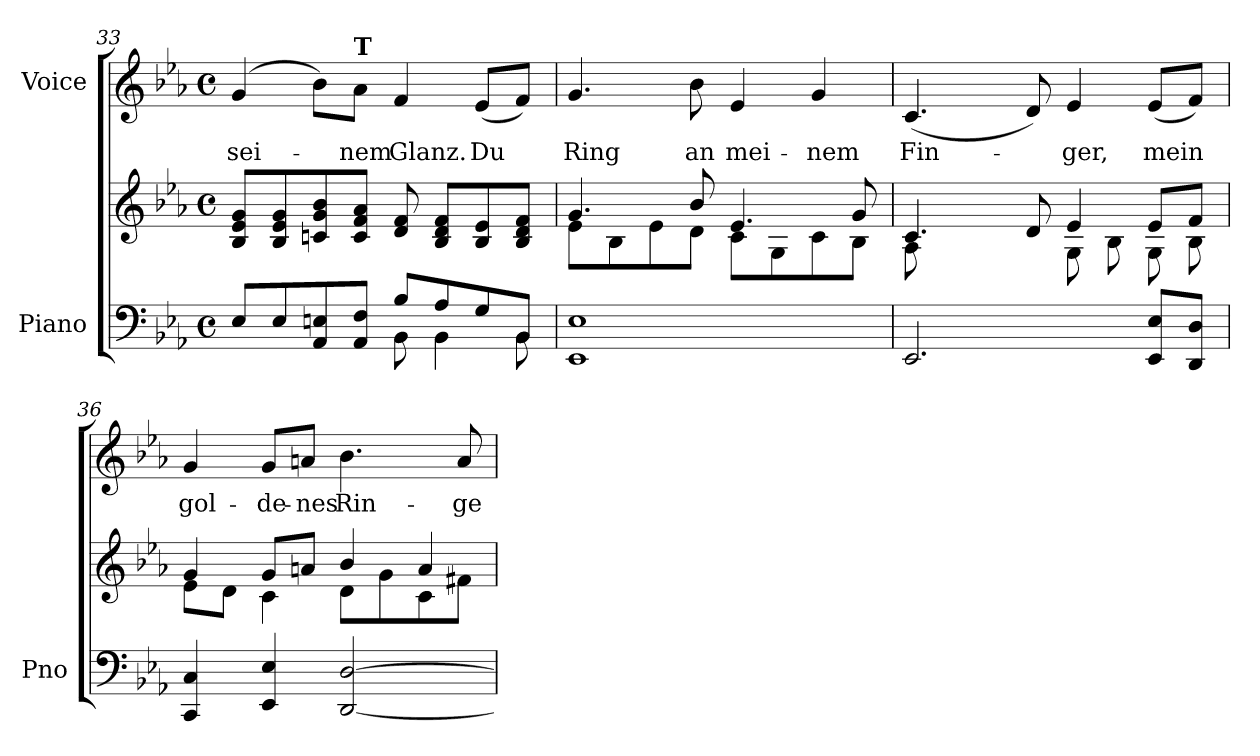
**kern	**kern	**kern	**text
*part2	*part2	*part1	*part1
*staff3	*staff2	*staff1	*staff1
*I"Piano	*	*I"Voice	*
*I'Pno	*	*	*
*clefF4	*clefG2	*clefG2	*
*k[b-e-a-]	*k[b-e-a-]	*k[b-e-a-]	*
*M4/4	*M4/4	*M4/4	*
*met(c)	*met(c)	*met(c)	*
=33	=33	=33	=33
*^	*	*	*
!	!	!	!	!LO:LY:b
8E-/L	2ryy	8B-/ 8e-/ 8g/L	(>4g/	sei-
8E-/	.	8B-/ 8e-/ 8g/	.	.
8AA-/ 8En/	.	8cn/ 8g/ 8b-/	8b-\L)	.
!	!	!	!LO:TX:a:B:t=T	!
!	!	!	!	!LO:LY:b
8AA-/ 8F/J	.	8c/ 8f/ 8a-/J	8a-\J	-nem
!	!	!	!	!LO:LY:b
8B-/L	8BB-\	8d/ 8f/	4f/	Glanz.
8A-/	4BB-\	8B-/ 8d/ 8f/L	.	.
!	!	!	!	!LO:LY:b
8G/	.	8B-/ 8e-/	(<8e-/L	Du
8BB-/J	8BB-\	8B-/ 8d/ 8f/J	8f/J)	.
=34	=34	=34	=34	=34
*	*	*^	*	*
!	!	!	!	!	!LO:LY:b
*v	*v	*	*	*	*
1EE- 1E-	4.g/	8e-\L	4.g/	Ring
.	.	8B-\	.	.
.	.	8e-\	.	.
!	!	!	!	!LO:LY:b
.	8b-/	8d\J	8b-\	an
!	!	!	!	!LO:LY:b
.	4.e-/	8c\L	4e-/	mei-
.	.	8G\	.	.
!	!	!	!	!LO:LY:b
.	.	8c\	4g/	-nem
.	8g/	8B-\J	.	.
=35	=35	=35	=35	=35
*^	*	*	*	*
!	!	!	!	!	!LO:LY:b
8ryy	2.EE-/	4.c/	8A-\L	(<4.c/	Fin-
8E-/	.	.	4.ryy	.	.
8A-/	.	.	.	.	.
8F/J	.	8d/	.	8d/)	.
!	!	!	!	!	!LO:LY:b
2ryy	.	4e-/	8G\L	4e-/	-ger,
.	.	.	8B-\	.	.
!	!	!	!	!	!LO:LY:b
.	8EE-/ 8E-/L	8e-/L	8G\	(<8e-/L	mein
.	8DD/ 8D/J	8f/J	8B-\J	8f/J)	.
=36	=36	=36	=36	=36	=36
!	!	!	!	!	!LO:LY:b
*v	*v	*	*	*	*
4CC/ 4C/	4g/	8e-\L	4g/	gol-
.	.	8d\J	.	.
!	!	!	!	!LO:LY:b
4EE-/ 4E-/	8g/L	4c\	8g/L	-de-
!	!	!	!	!LO:LY:b
.	8an/J	.	8an/J	-nes
!	!	!	!	!LO:LY:b
[2DD/ [2D/	4b-/	8d\L	4.b-\	Rin-
.	.	8g\	.	.
.	4a/	8c\	.	.
!	!	!	!	!LO:LY:b
.	.	8f#X\J	8a/	-ge-
*	*v	*v	*	*
=	=	=	=
*-	*-	*-	*-
